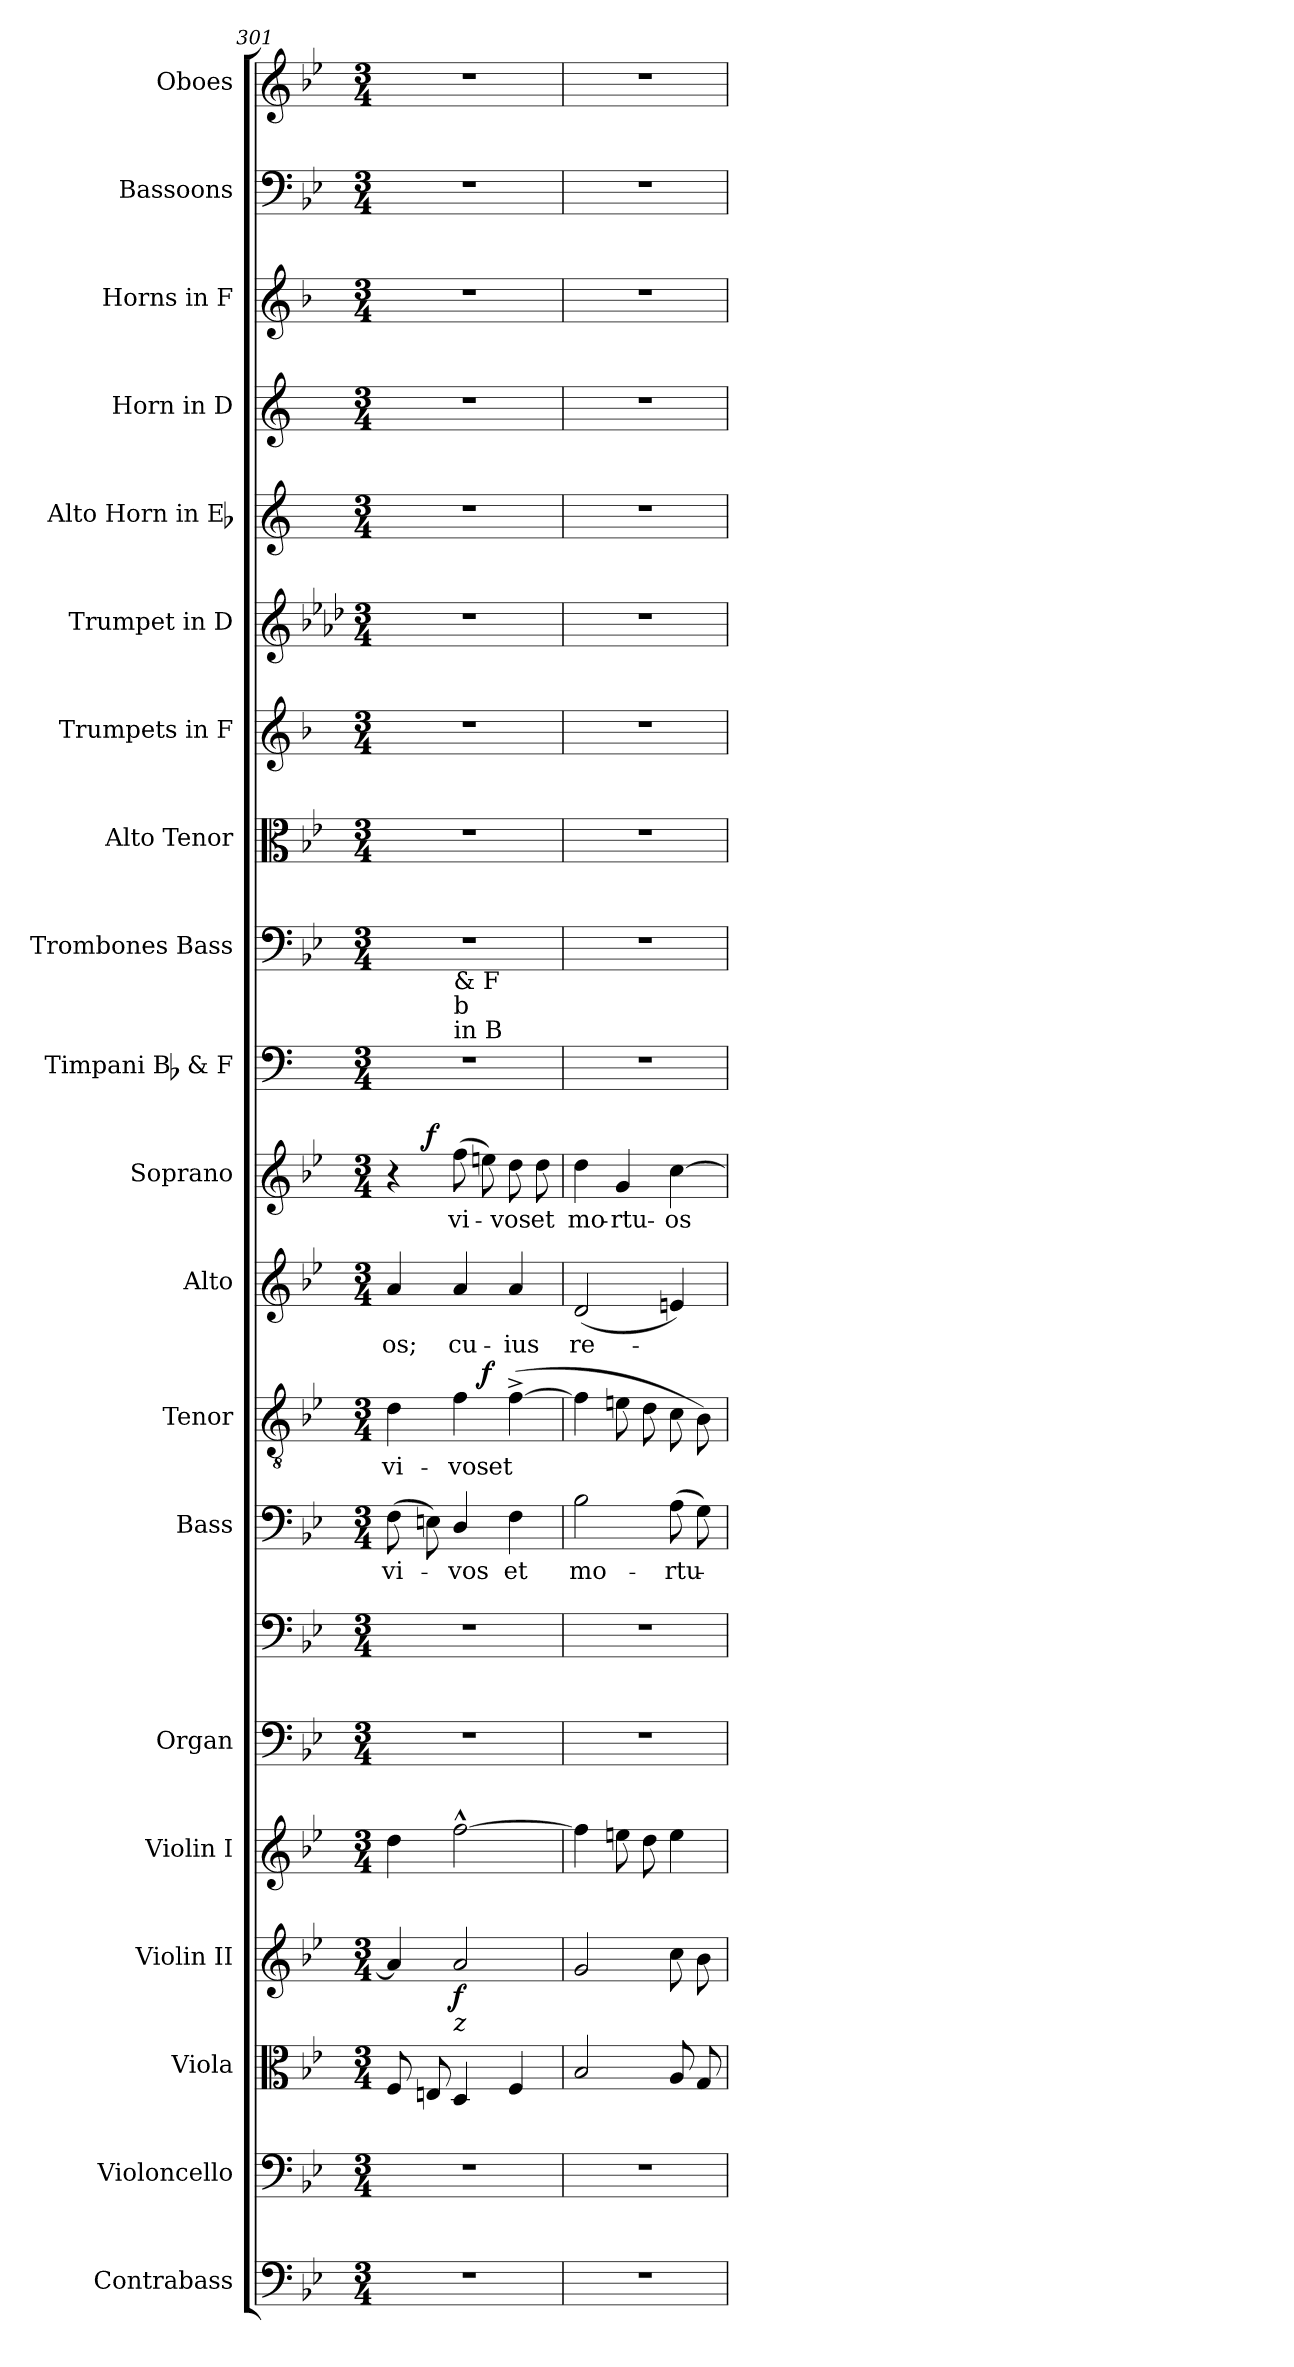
**kern	**kern	**kern	**kern	**dynam	**kern	**kern	**kern	**kern	**text	**kern	**text	**dynam	**kern	**text	**kern	**text	**dynam	**kern	**kern	**kern	**kern	**kern	**kern	**kern	**kern	**kern	**kern
*part20	*part19	*part18	*part17	*part17	*part16	*part15	*part15	*part14	*part14	*part13	*part13	*part13	*part12	*part12	*part11	*part11	*part11	*part10	*part9	*part8	*part7	*part6	*part5	*part4	*part3	*part2	*part1
*staff21	*staff20	*staff19	*staff18	*staff18	*staff17	*staff16	*staff15	*staff14	*staff14	*staff13	*staff13	*staff13	*staff12	*staff12	*staff11	*staff11	*staff11	*staff10	*staff9	*staff8	*staff7	*staff6	*staff5	*staff4	*staff3	*staff2	*staff1
*I"Contrabass	*I"Violoncello	*I"Viola	*I"Violin II	*	*I"Violin I	*I"Organ	*	*I"Bass	*	*I"Tenor	*	*	*I"Alto	*	*I"Soprano	*	*	*I"Timpani Bb & F	*I"Trombones  Bass	*I"Alto Tenor	*I"Trumpets in F	*I"Trumpet in D	*I"Alto Horn in Eb	*I"Horn in D	*I"Horns in F	*I"Bassoons	*I"Oboes
*I'Cb.	*I'Vc.	*I'Vla.	*I'Vln. II	*	*I'Vln. I	*I'Org.	*	*I'B.	*	*I'T.	*	*	*I'A.	*	*I'S.	*	*	*I'Timp.	*	*	*	*	*	*	*I'Hn.	*I'Bsn.	*I'Ob.
*clefF4	*clefF4	*clefC3	*clefG2	*	*clefG2	*clefF4	*clefF4	*clefF4	*	*clefGv2	*	*	*clefG2	*	*clefG2	*	*	*clefF4	*clefF4	*clefC3	*clefG2	*clefG2	*clefG2	*clefG2	*clefG2	*clefF4	*clefG2
*ITrd7c12	*	*	*	*	*	*	*	*	*	*ITrd7c12	*	*	*	*	*	*	*	*	*	*	*ITrd4c7	*ITrd-1c-2	*ITrd5c8	*ITrd6c10	*ITrd4c7	*	*
*k[b-e-]	*k[b-e-]	*k[b-e-]	*k[b-e-]	*	*k[b-e-]	*k[b-e-]	*k[b-e-]	*k[b-e-]	*	*k[b-e-]	*	*	*k[b-e-]	*	*k[b-e-]	*	*	*k[]	*k[b-e-]	*k[b-e-]	*k[b-e-]	*k[b-e-]	*k[f#c#g#d#]	*k[f#c#]	*k[b-e-]	*k[b-e-]	*k[b-e-]
*B-:	*B-:	*B-:	*B-:	*	*B-:	*B-:	*B-:	*B-:	*	*B-:	*	*	*B-:	*	*B-:	*	*	*C:	*B-:	*B-:	*B-:	*B-:	*E:	*D:	*B-:	*B-:	*B-:
*M3/4	*M3/4	*M3/4	*M3/4	*	*M3/4	*M3/4	*M3/4	*M3/4	*	*M3/4	*	*	*M3/4	*	*M3/4	*	*	*M3/4	*M3/4	*M3/4	*M3/4	*M3/4	*M3/4	*M3/4	*M3/4	*M3/4	*M3/4
=301	=301	=301	=301	=301	=301	=301	=301	=301	=301	=301	=301	=301	=301	=301	=301	=301	=301	=301	=301	=301	=301	=301	=301	=301	=301	=301	=301
!LO:N:vis=1	!LO:N:vis=1	!	!	!	!	!LO:N:vis=1	!LO:N:vis=1	!	!	!	!	!	!	!	!	!	!	!	!	!	!	!	!	!	!	!	!
!	!	!	!	!	!	!	!	!	!LO:LY:b:color=#000000	!	!	!	!	!	!	!	!	!	!	!	!	!	!	!	!	!	!
!	!	!	!	!	!	!	!	!	!	!	!LO:LY:b:color=#000000	!	!	!	!	!	!	!	!	!	!	!	!	!	!	!	!
!	!	!	!	!	!	!	!	!	!	!	!	!	!	!LO:LY:b:color=#000000	!	!	!	!LO:N:vis=1	!LO:N:vis=1	!LO:N:vis=1	!LO:N:vis=1	!LO:N:vis=1	!LO:N:vis=1	!LO:N:vis=1	!LO:N:vis=1	!LO:N:vis=1	!LO:N:vis=1
*	*	*	*	*	*	*	*	*	*	*^	*	*	*	*	*^	*	*	*^	*	*	*	*	*	*	*	*	*
2.r	2.r	8Fi/	4ai/]	.	4ddi\	2.r	2.r	(8Fi\	vi-	4Di\	4.ryy	vi-	.	4ai/	-os;	4r	8ryy	.	.	2.r	4ryy	2.r	2.r	2.r	2.r	2.r	2.r	2.r	2.r	2.r
.	.	8Eni/	.	.	.	.	.	8Eni\)	.	.	.	.	.	.	.	.	2ryy	.	f	.	.	.	.	.	.	.	.	.	.	.
!	!	!	!	!	!	!	!	!	!LO:LY:b:color=#000000	!	!	!	!	!	!	!	!	!	!	!	!	!	!	!	!	!	!	!	!	!
!	!	!	!	!	!	!	!	!	!	!	!	!LO:LY:b:color=#000000	!	!	!	!	!	!	!	!	!	!	!	!	!	!	!	!	!	!
!	!	!	!	!	!	!	!	!	!	!	!	!	!	!	!LO:LY:b:color=#000000	!	!	!	!	!	!	!	!	!	!	!	!	!	!	!
!	!	!	!	!	!	!	!	!	!	!	!	!	!	!	!	!	!	!	!	!	!LO:TX:a:t=in B	!	!	!	!	!	!	!	!	!
!	!	!	!	!	!	!	!	!	!	!	!	!	!	!	!	!	!	!	!	!	!LO:TX:t=b	!	!	!	!	!	!	!	!	!
!	!	!	!	!	!	!	!	!	!	!	!	!	!	!	!	!	!	!	!	!	!LO:TX:t=& F	!	!	!	!	!	!	!	!	!
!	!	!	!LO:TX:b:i:t=z	!	!	!	!	!	!	!	!	!	!	!	!	!	!	!	!	!	!	!	!	!	!	!	!	!	!	!
!	!	!	!	!	!	!	!	!	!	!	!	!	!	!	!	!	!	!LO:LY:b:color=#000000	!	!	!	!	!	!	!	!	!	!	!	!
.	.	4Di/	2ai/	f	[2ff^^i\	.	.	4Di/	-vos	4Fi\	.	-vos	.	4ai/	cu-	(8ffi\	.	vi-	.	.	2ryy	.	.	.	.	.	.	.	.	.
.	.	.	.	.	.	.	.	.	.	.	4.ryy	.	f	.	.	8eeni\)	.	.	.	.	.	.	.	.	.	.	.	.	.	.
!	!	!	!	!	!	!	!	!	!LO:LY:b:color=#000000	!	!	!	!	!	!	!	!	!	!	!	!	!	!	!	!	!	!	!	!	!
!	!	!	!	!	!	!	!	!	!	!	!	!LO:LY:b:color=#000000	!	!	!	!	!	!	!	!	!	!	!	!	!	!	!	!	!	!
!	!	!	!	!	!	!	!	!	!	!	!	!	!	!	!LO:LY:b:color=#000000	!	!	!	!	!	!	!	!	!	!	!	!	!	!	!
!	!	!	!	!	!	!	!	!	!	!	!	!	!	!	!	!	!	!LO:LY:b:color=#000000	!	!	!	!	!	!	!	!	!	!	!	!
.	.	4Fi/	.	.	.	.	.	4Fi\	et	([4F^i\	.	et	.	4ai/	-ius	8ddi\	.	-vos	.	.	.	.	.	.	.	.	.	.	.	.
!	!	!	!	!	!	!	!	!	!	!	!	!	!	!	!	!	!	!LO:LY:b:color=#000000	!	!	!	!	!	!	!	!	!	!	!	!
.	.	.	.	.	.	.	.	.	.	.	.	.	.	.	.	8ddi\	8ryy	et	.	.	.	.	.	.	.	.	.	.	.	.
!!LO:PB:g=z
=302	=302	=302	=302	=302	=302	=302	=302	=302	=302	=302	=302	=302	=302	=302	=302	=302	=302	=302	=302	=302	=302	=302	=302	=302	=302	=302	=302	=302	=302	=302
!LO:N:vis=1	!LO:N:vis=1	!	!	!	!	!LO:N:vis=1	!LO:N:vis=1	!	!	!	!	!	!	!	!	!	!	!	!	!	!	!	!	!	!	!	!	!	!	!
*	*	*	*	*	*	*	*	*	*	*	*	*	*	*	*	*v	*v	*	*	*	*	*	*	*	*	*	*	*	*	*
*	*	*	*	*	*	*	*	*	*	*v	*v	*	*	*	*	*	*	*	*v	*v	*	*	*	*	*	*	*	*	*
*	*	*	*	*	*	*	*	*	*	*^	*	*	*	*	*^	*	*	*^	*	*	*	*	*	*	*	*	*
!	!	!	!	!	!	!	!	!	!LO:LY:b:color=#000000	!	!	!	!	!	!	!	!	!	!	!	!	!	!	!	!	!	!	!	!	!
*	*	*	*	*	*	*	*	*	*	*	*	*	*	*	*	*v	*v	*	*	*	*	*	*	*	*	*	*	*	*	*
*	*	*	*	*	*	*	*	*	*	*v	*v	*	*	*	*	*	*	*	*v	*v	*	*	*	*	*	*	*	*	*
*	*	*	*	*	*	*	*	*	*	*^	*	*	*	*	*^	*	*	*^	*	*	*	*	*	*	*	*	*
!	!	!	!	!	!	!	!	!	!	!	!	!	!	!	!LO:LY:b:color=#000000	!	!	!	!	!	!	!	!	!	!	!	!	!	!	!
*	*	*	*	*	*	*	*	*	*	*	*	*	*	*	*	*v	*v	*	*	*	*	*	*	*	*	*	*	*	*	*
*	*	*	*	*	*	*	*	*	*	*v	*v	*	*	*	*	*	*	*	*v	*v	*	*	*	*	*	*	*	*	*
*	*	*	*	*	*	*	*	*	*	*^	*	*	*	*	*^	*	*	*^	*	*	*	*	*	*	*	*	*
!	!	!	!	!	!	!	!	!	!	!	!	!	!	!	!	!	!	!LO:LY:b:color=#000000	!	!LO:N:vis=1	!	!LO:N:vis=1	!LO:N:vis=1	!LO:N:vis=1	!LO:N:vis=1	!LO:N:vis=1	!LO:N:vis=1	!LO:N:vis=1	!LO:N:vis=1	!LO:N:vis=1
*	*	*	*	*	*	*	*	*	*	*	*	*	*	*	*	*v	*v	*	*	*	*	*	*	*	*	*	*	*	*	*
*	*	*	*	*	*	*	*	*	*	*v	*v	*	*	*	*	*	*	*	*v	*v	*	*	*	*	*	*	*	*	*
2.r	2.r	2B-i/	2gi/	.	4ffi\]	2.r	2.r	2B-i\	mo-	4Fi\]	.	.	(2di/	re-	4ddi\	mo-	.	2.r	2.r	2.r	2.r	2.r	2.r	2.r	2.r	2.r	2.r
!	!	!	!	!	!	!	!	!	!	!	!	!	!	!	!	!LO:LY:b:color=#000000	!	!	!	!	!	!	!	!	!	!	!
.	.	.	.	.	8eeni\	.	.	.	.	8Eni\	.	.	.	.	4gi/	-rtu-	.	.	.	.	.	.	.	.	.	.	.
.	.	.	.	.	8ddi\	.	.	.	.	8Di\	.	.	.	.	.	.	.	.	.	.	.	.	.	.	.	.	.
!	!	!	!	!	!	!	!	!	!LO:LY:b:color=#000000	!	!	!	!	!	!	!	!	!	!	!	!	!	!	!	!	!	!
!	!	!	!	!	!	!	!	!	!	!	!	!	!	!	!	!LO:LY:b:color=#000000	!	!	!	!	!	!	!	!	!	!	!
.	.	8Ai/	8cci\	.	4eei\	.	.	(8Ai\	-rtu-	8Ci\	.	.	4eni/)	.	[4cci\	-os	.	.	.	.	.	.	.	.	.	.	.
.	.	8Gi/	8b-i\	.	.	.	.	8Gi\)	.	8BB-i\)	.	.	.	.	.	.	.	.	.	.	.	.	.	.	.	.	.
=	=	=	=	=	=	=	=	=	=	=	=	=	=	=	=	=	=	=	=	=	=	=	=	=	=	=	=
*-	*-	*-	*-	*-	*-	*-	*-	*-	*-	*-	*-	*-	*-	*-	*-	*-	*-	*-	*-	*-	*-	*-	*-	*-	*-	*-	*-
